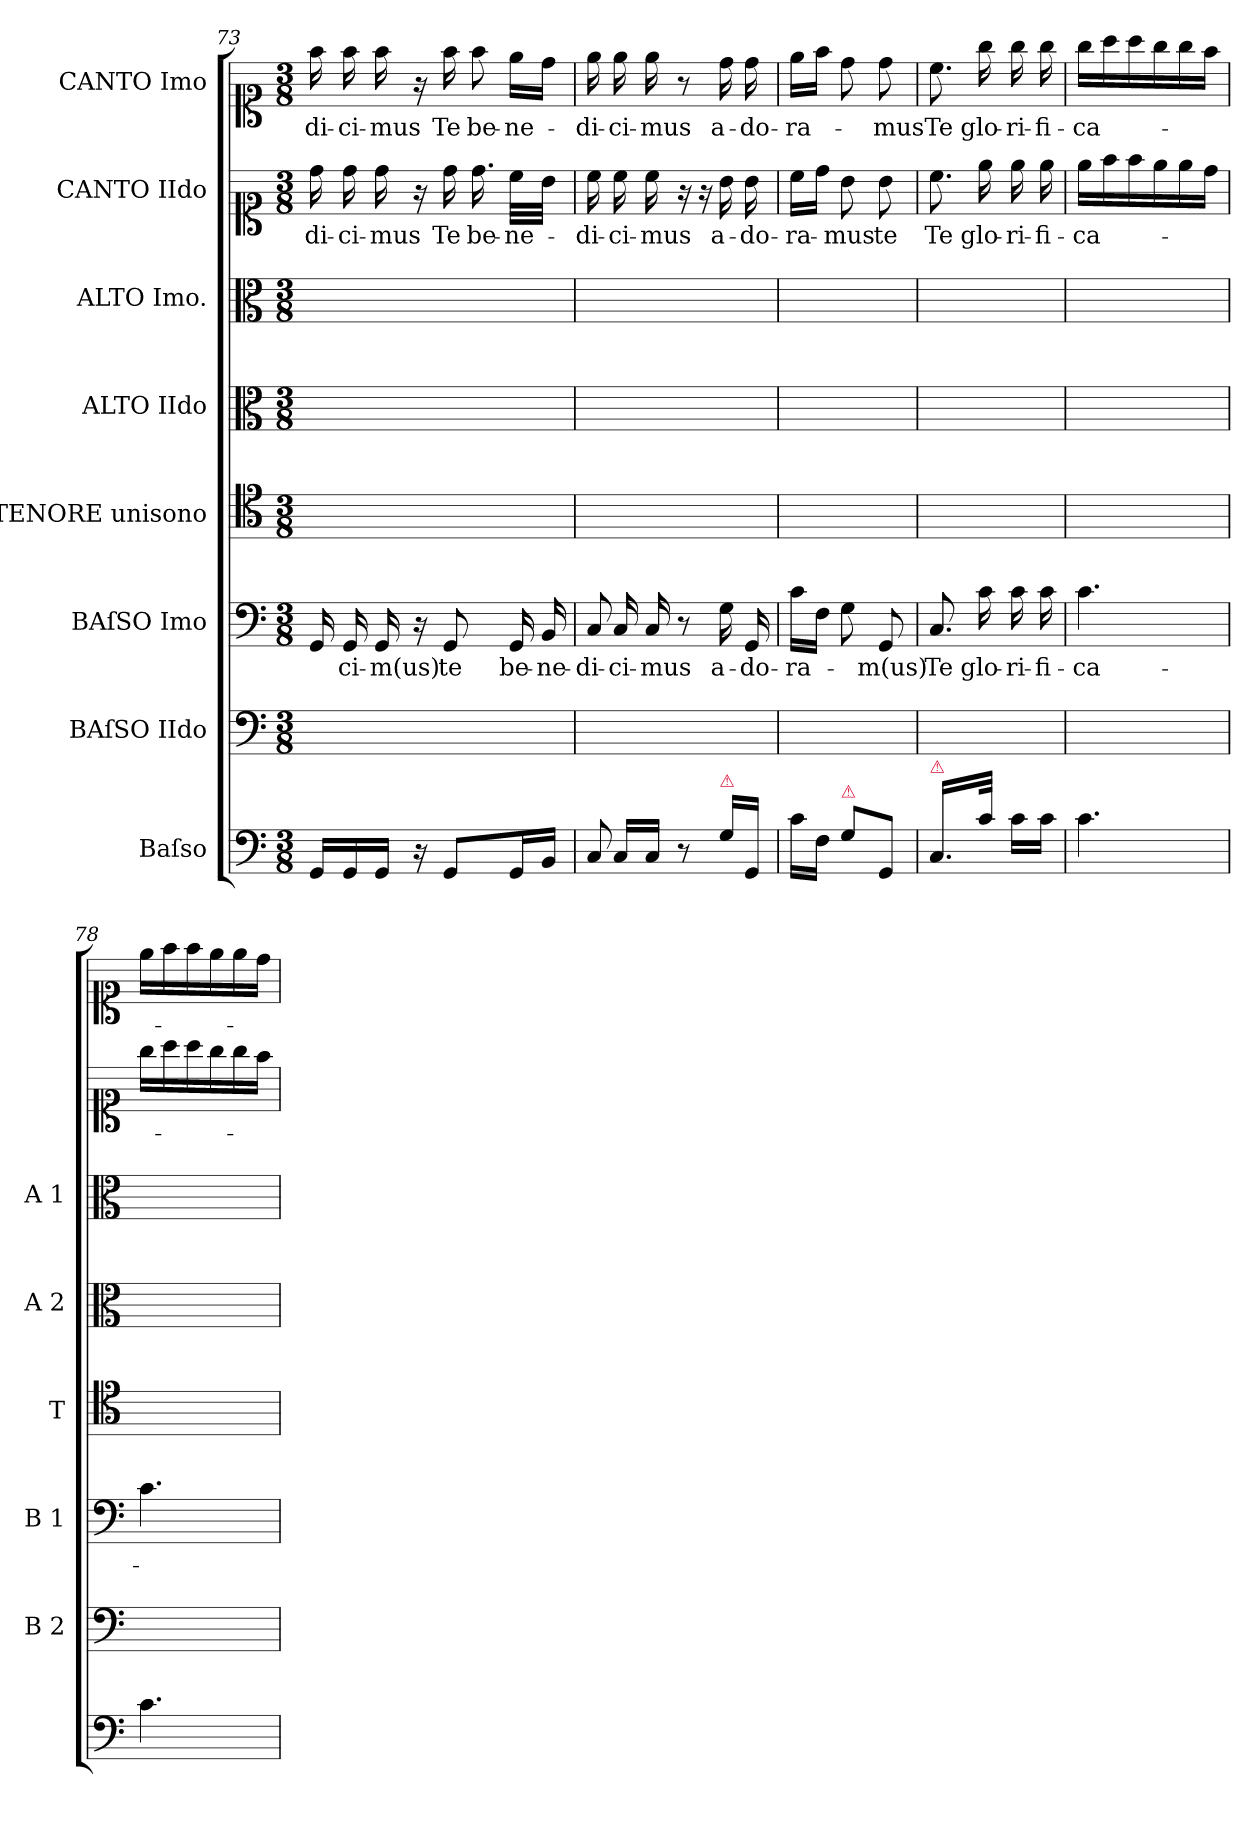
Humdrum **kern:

**kern	**kern	**kern	**text	**kern	**kern	**kern	**kern	**text	**kern	**text
*part8	*part7	*part6	*part6	*part5	*part4	*part3	*part2	*part2	*part1	*part1
*staff8	*staff7	*staff6	*staff6	*staff5	*staff4	*staff3	*staff2	*staff2	*staff1	*staff1
*I"Baſso	*I"BAſSO IIdo	*I"BAſSO Imo	*	*I"TENORE unisono	*I"ALTO IIdo	*I"ALTO Imo.	*I"CANTO IIdo	*	*I"CANTO Imo	*
*	*I'B 2	*I'B 1	*	*I'T	*I'A 2	*I'A 1	*	*	*	*
*clefF4	*clefF4	*clefF4	*	*clefC4	*clefC3	*clefC3	*clefC1	*	*clefC1	*
*k[]	*k[]	*k[]	*	*k[]	*k[]	*k[]	*k[]	*	*k[]	*
*C:	*C:	*C:	*	*C:	*C:	*C:	*C:	*	*C:	*
*M3/8	*M3/8	*M3/8	*	*M3/8	*M3/8	*M3/8	*M3/8	*	*M3/8	*
=73	=73	=73	=73	=73	=73	=73	=73	=73	=73	=73
16GG/LL	4.ryy	16GG/	.	4.ryy	4.ryy	4.ryy	16dd\	-di-	16ff\	-di-
16GG/	.	16GG/	-ci-	.	.	.	16dd\	-ci-	16ff\	-ci-
16GG/JJ	.	16GG/	-m(us)	.	.	.	16dd\	-mus	16ff\	-mus
16r	.	16r	.	.	.	.	16r	.	16r	.
!LO:N:vis=8	!	!LO:N:vis=8	!	!	!	!	!LO:N:vis=16	!	!LO:N:vis=16	!
16GG/L	.	16GG/	te	.	.	.	32dd\	Te	32ff\	Te
!	!	!	!	!	!	!	!LO:N:vis=16.	!	!LO:N:vis=8	!
.	.	.	.	.	.	.	32dd\	be-	32ff\	be-
!LO:N:vis=16	!	!LO:N:vis=16	!	!	!	!	!	!	!LO:N:vis=16	!
32GG/L	.	32GG/	be-	.	.	.	32cc\LLL	-ne-	32ee\LL	-ne-
!LO:N:vis=16	!	!LO:N:vis=16	!	!	!	!	!	!	!LO:N:vis=16	!
32BB/JJ	.	32BB/	-ne-	.	.	.	32b\JJJ	.	32dd\JJ	.
=74	=74	=74	=74	=74	=74	=74	=74	=74	=74	=74
!LO:N:vis=8	!	!LO:N:vis=8	!	!	!	!	!	!	!	!
16C/	4.ryy	16C/	di-	4.ryy	4.ryy	4.ryy	16cc\	di-	16ee\	-di-
16C/LL	.	16C/	-ci-	.	.	.	16cc\	-ci-	16ee\	-ci-
16C/JJ	.	16C/	-mus	.	.	.	16cc\	-mus	16ee\	-mus
!LO:N:vis=8	!	!LO:N:vis=8	!	!	!	!	!LO:N:vis=16	!	!LO:N:vis=8	!
16r	.	16r	.	.	.	.	32r	.	16r	.
!	!	!	!	!	!	!	!LO:N:vis=16	!	!	!
.	.	.	.	.	.	.	32r	.	.	.
!LO:TX:a:color=crimson:t=⚠	!	!	!	!	!	!	!	!	!	!
16G\LL	.	16G\	a-	.	.	.	16b\	a-	16dd\	a-
16GG/JJ	.	16GG/	-do-	.	.	.	16b\	-do-	16dd\	-do-
=75	=75	=75	=75	=75	=75	=75	=75	=75	=75	=75
16c\LL	4.ryy	16c\LL	-ra-	4.ryy	4.ryy	4.ryy	16cc\LL	-ra-	16ee\LL	-ra-
16F\JJ	.	16F\JJ	.	.	.	.	16dd\JJ	.	16ff\JJ	.
!LO:TX:a:color=crimson:t=⚠	!	!	!	!	!	!	!	!	!	!
8G\L	.	8G\	.	.	.	.	8b\	-mus	8dd\	.
8GG/J	.	8GG/	-m(us)	.	.	.	8b\	te	8dd\	-mus
=76	=76	=76	=76	=76	=76	=76	=76	=76	=76	=76
!LO:TX:a:color=crimson:t=⚠	!	!	!	!	!	!	!	!	!	!
!LO:N:vis=16.	!	!	!	!	!	!	!	!	!	!
8.C/LL	4.ryy	8.C/	Te	4.ryy	4.ryy	4.ryy	8.cc\	Te	8.cc\	Te
!LO:N:vis=32	!	!	!	!	!	!	!	!	!	!
16c\JJk	.	16c\	glo-	.	.	.	16ee\	glo-	16gg\	glo-
16c\LL	.	16c\	-ri-	.	.	.	16ee\	-ri-	16gg\	-ri-
16c\JJ	.	16c\	-fi-	.	.	.	16ee\	-fi-	16gg\	-fi-
=77	=77	=77	=77	=77	=77	=77	=77	=77	=77	=77
4.c\	4.ryy	4.c\	-ca-	4.ryy	4.ryy	4.ryy	16ee\LL	-ca-	16gg\LL	-ca-
.	.	.	.	.	.	.	16ff\	.	16aa\	.
.	.	.	.	.	.	.	16ff\	.	16aa\	.
.	.	.	.	.	.	.	16ee\	.	16gg\	.
.	.	.	.	.	.	.	16ee\	.	16gg\	.
.	.	.	.	.	.	.	16dd\JJ	.	16ff\JJ	.
=78	=78	=78	=78	=78	=78	=78	=78	=78	=78	=78
4.c\	4.ryy	4.c\	.	4.ryy	4.ryy	4.ryy	16gg\LL	.	16ee\LL	.
.	.	.	.	.	.	.	16aa\	.	16ff\	.
.	.	.	.	.	.	.	16aa\	.	16ff\	.
.	.	.	.	.	.	.	16gg\	.	16ee\	.
.	.	.	.	.	.	.	16gg\	.	16ee\	.
.	.	.	.	.	.	.	16ff\JJ	.	16dd\JJ	.
=	=	=	=	=	=	=	=	=	=	=
*-	*-	*-	*-	*-	*-	*-	*-	*-	*-	*-
